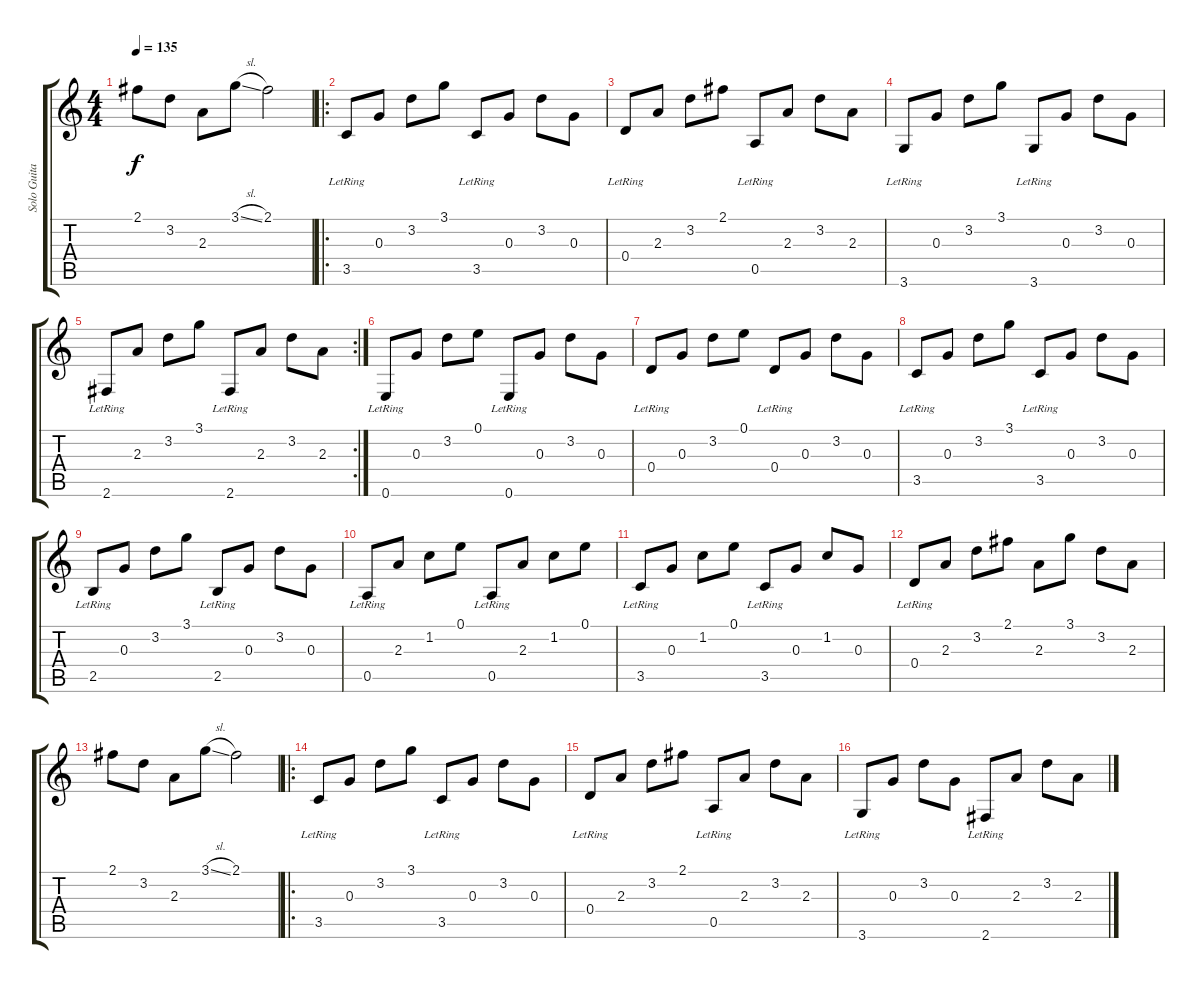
\track ("Solo Guitar" "Solo Guita") {instrument acousticguitarnylon}
\staff {score tabs}
\tuning (E4 B3 G3 D3 A2 E2) {hide}
\ts (4 4)
\tempo 135
\clef g2
\ks c
2.1.8{dy f} 3.2.8 2.3.8 3.1{sl}.8 2.1.2 |
\ro
3.5{lr}.8 0.3.8 3.2.8 3.1.8 3.5{lr}.8 0.3.8 3.2.8 0.3.8 |
0.4{lr}.8 2.3.8 3.2.8 2.1.8 0.5{lr}.8 2.3.8 3.2.8 2.3.8 |
3.6{lr}.8 0.3.8 3.2.8 3.1.8 3.6{lr}.8 0.3.8 3.2.8 0.3.8 |
\rc 2
2.6{lr}.8 2.3.8 3.2.8 3.1.8 2.6{lr}.8 2.3.8 3.2.8 2.3.8 |
0.6{lr}.8 0.3.8 3.2.8 0.1.8 0.6{lr}.8 0.3.8 3.2.8 0.3.8 |
0.4{lr}.8 0.3.8 3.2.8 0.1.8 0.4{lr}.8 0.3.8 3.2.8 0.3.8 |
3.5{lr}.8 0.3.8 3.2.8 3.1.8 3.5{lr}.8 0.3.8 3.2.8 0.3.8 |
2.5{lr}.8 0.3.8 3.2.8 3.1.8 2.5{lr}.8 0.3.8 3.2.8 0.3.8 |
0.5{lr}.8 2.3.8 1.2.8 0.1.8 0.5{lr}.8 2.3.8 1.2.8 0.1.8 |
3.5{lr}.8 0.3.8 1.2.8 0.1.8 3.5{lr}.8 0.3.8 1.2.8 0.3.8 |
0.4{lr}.8 2.3.8 3.2.8 2.1.8 2.3.8 3.1.8 3.2.8 2.3.8 |
2.1.8 3.2.8 2.3.8 3.1{sl}.8 2.1.2 |
\ro
3.5{lr}.8 0.3.8 3.2.8 3.1.8 3.5{lr}.8 0.3.8 3.2.8 0.3.8 |
0.4{lr}.8 2.3.8 3.2.8 2.1.8 0.5{lr}.8 2.3.8 3.2.8 2.3.8 |
3.6{lr}.8 0.3.8 3.2.8 0.3.8 2.6{lr}.8 2.3.8 3.2.8 2.3.8
